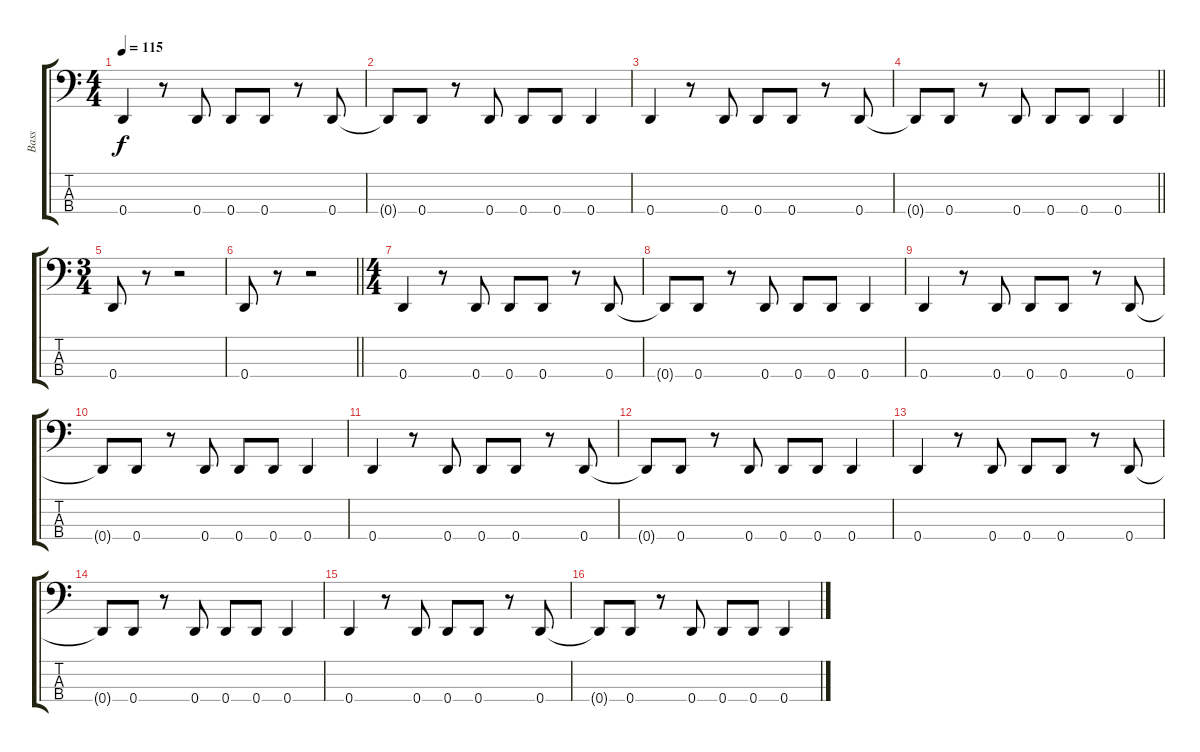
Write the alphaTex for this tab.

\track ("Bass" "Bass") {instrument electricbasspick}
\staff {score tabs}
\tuning (F2 C2 G1 D1) {hide}
\ts (4 4)
\tempo 115
\clef f4
\ks c
0.4.4{dy f} r.8 0.4.8 0.4.8 0.4.8 r.8 0.4.8 |
0.4{t}.8 0.4.8 r.8 0.4.8 0.4.8 0.4.8 0.4.4 |
0.4.4 r.8 0.4.8 0.4.8 0.4.8 r.8 0.4.8 |
\barLineRight lightlight
0.4{t}.8 0.4.8 r.8 0.4.8 0.4.8 0.4.8 0.4.4 |
\ts (3 4)
0.4.8 r.8 r.2 |
\barLineRight lightlight
0.4.8 r.8 r.2 |
\ts (4 4)
\section ("" " ")
0.4.4 r.8 0.4.8 0.4.8 0.4.8 r.8 0.4.8 |
0.4{t}.8 0.4.8 r.8 0.4.8 0.4.8 0.4.8 0.4.4 |
0.4.4 r.8 0.4.8 0.4.8 0.4.8 r.8 0.4.8 |
0.4{t}.8 0.4.8 r.8 0.4.8 0.4.8 0.4.8 0.4.4 |
0.4.4 r.8 0.4.8 0.4.8 0.4.8 r.8 0.4.8 |
0.4{t}.8 0.4.8 r.8 0.4.8 0.4.8 0.4.8 0.4.4 |
0.4.4 r.8 0.4.8 0.4.8 0.4.8 r.8 0.4.8 |
0.4{t}.8 0.4.8 r.8 0.4.8 0.4.8 0.4.8 0.4.4 |
0.4.4 r.8 0.4.8 0.4.8 0.4.8 r.8 0.4.8 |
0.4{t}.8 0.4.8 r.8 0.4.8 0.4.8 0.4.8 0.4.4
